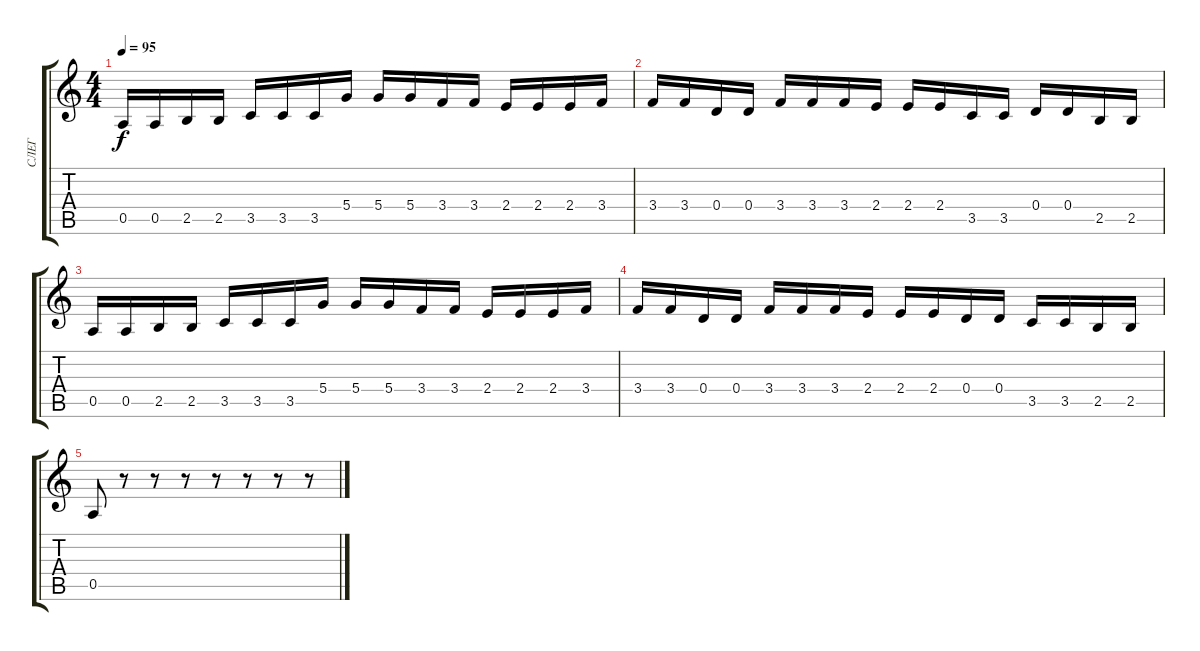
\track ("СЛЕГ" "СЛЕГ") {instrument distortionguitar}
\staff {score tabs}
\tuning (E4 B3 G3 D3 A2 E2) {hide}
\ts (4 4)
\tempo 95
\clef g2
\ks c
0.5.16{dy f} 0.5.16 2.5.16 2.5.16 3.5.16 3.5.16 3.5.16 5.4.16 5.4.16 5.4.16 3.4.16 3.4.16 2.4.16 2.4.16 2.4.16 3.4.16 |
3.4.16 3.4.16 0.4.16 0.4.16 3.4.16 3.4.16 3.4.16 2.4.16 2.4.16 2.4.16 3.5.16 3.5.16 0.4.16 0.4.16 2.5.16 2.5.16 |
0.5.16 0.5.16 2.5.16 2.5.16 3.5.16 3.5.16 3.5.16 5.4.16 5.4.16 5.4.16 3.4.16 3.4.16 2.4.16 2.4.16 2.4.16 3.4.16 |
3.4.16 3.4.16 0.4.16 0.4.16 3.4.16 3.4.16 3.4.16 2.4.16 2.4.16 2.4.16 0.4.16 0.4.16 3.5.16 3.5.16 2.5.16 2.5.16 |
0.5.8 r.8 r.8 r.8 r.8 r.8 r.8 r.8
